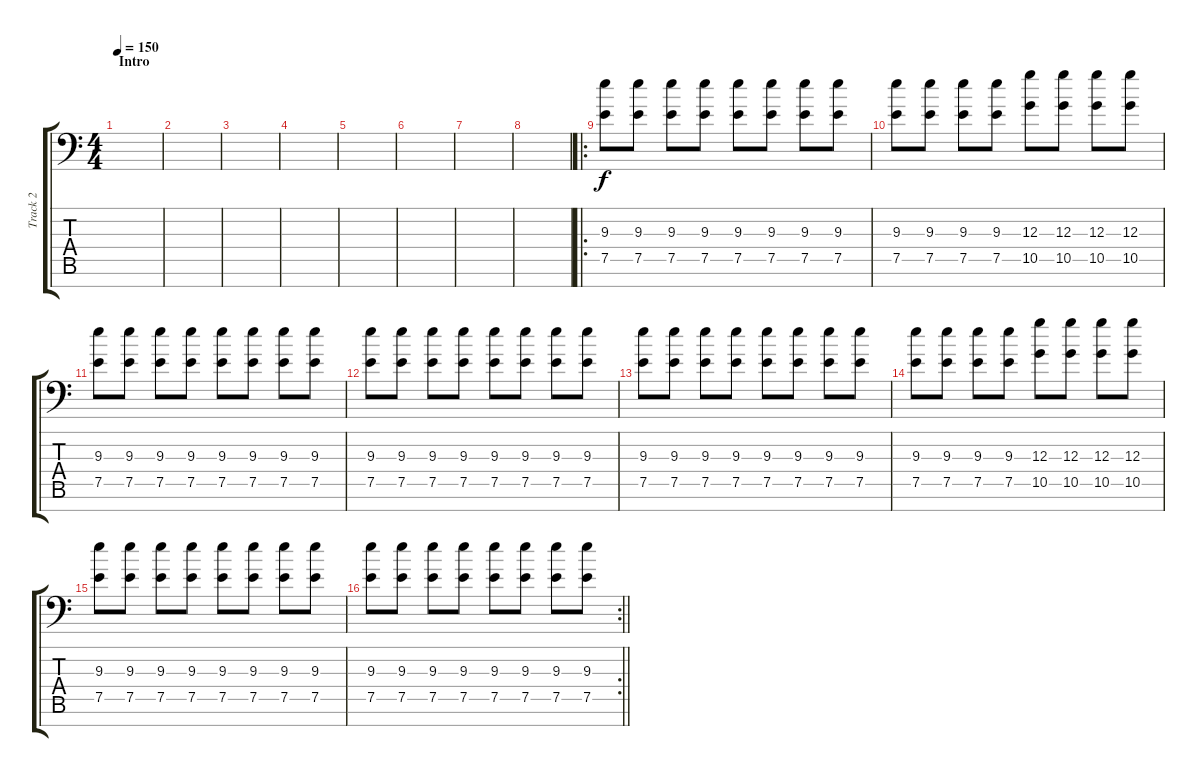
\track ("Track 2" "Track 2") {instrument distortionguitar}
\staff {score tabs}
\tuning (E4 B3 G3 D3 A2 E2 A1) {hide}
\ts (4 4)
\section ("" "Intro")
\tempo 150
\clef f4
\ks c
|
|
|
|
|
|
|
|
\ro
(9.3 7.5).8 (9.3 7.5).8 (9.3 7.5).8 (9.3 7.5).8 (9.3 7.5).8 (9.3 7.5).8 (9.3 7.5).8 (9.3 7.5).8 |
(9.3 7.5).8 (9.3 7.5).8 (9.3 7.5).8 (9.3 7.5).8 (12.3 10.5).8 (12.3 10.5).8 (12.3 10.5).8 (12.3 10.5).8 |
(9.3 7.5).8 (9.3 7.5).8 (9.3 7.5).8 (9.3 7.5).8 (9.3 7.5).8 (9.3 7.5).8 (9.3 7.5).8 (9.3 7.5).8 |
(9.3 7.5).8 (9.3 7.5).8 (9.3 7.5).8 (9.3 7.5).8 (9.3 7.5).8 (9.3 7.5).8 (9.3 7.5).8 (9.3 7.5).8 |
(9.3 7.5).8 (9.3 7.5).8 (9.3 7.5).8 (9.3 7.5).8 (9.3 7.5).8 (9.3 7.5).8 (9.3 7.5).8 (9.3 7.5).8 |
(9.3 7.5).8 (9.3 7.5).8 (9.3 7.5).8 (9.3 7.5).8 (12.3 10.5).8 (12.3 10.5).8 (12.3 10.5).8 (12.3 10.5).8 |
(9.3 7.5).8 (9.3 7.5).8 (9.3 7.5).8 (9.3 7.5).8 (9.3 7.5).8 (9.3 7.5).8 (9.3 7.5).8 (9.3 7.5).8 |
\rc 2
\barLineRight lightlight
(9.3 7.5).8 (9.3 7.5).8 (9.3 7.5).8 (9.3 7.5).8 (9.3 7.5).8 (9.3 7.5).8 (9.3 7.5).8 (9.3 7.5).8
